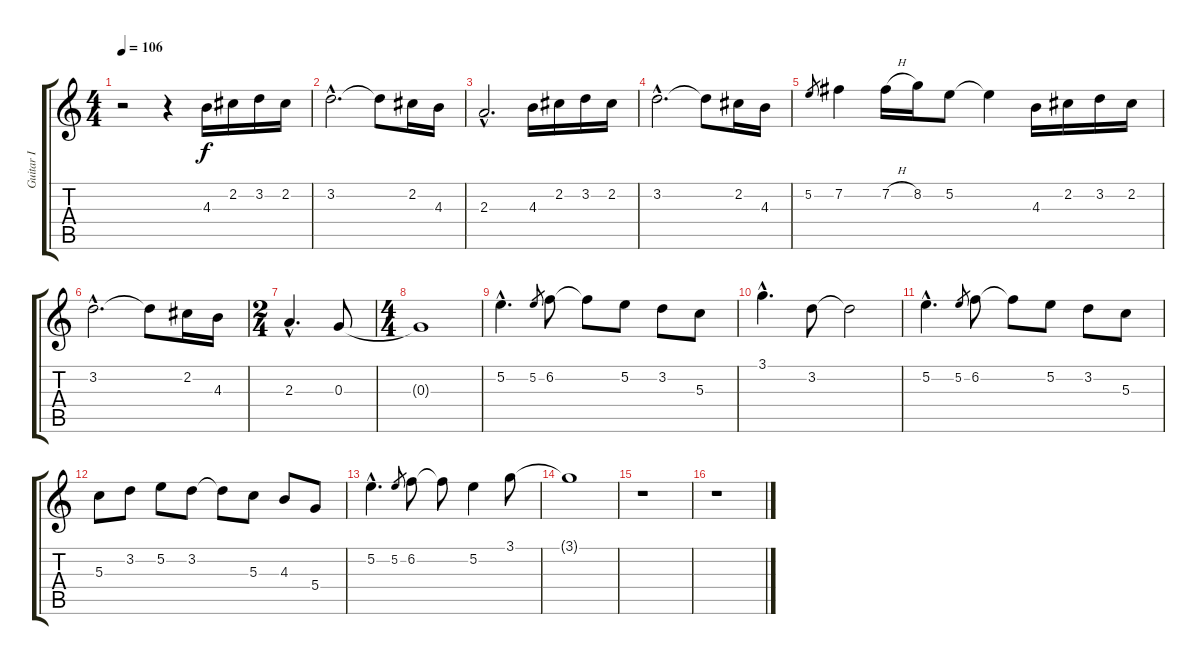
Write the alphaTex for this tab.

\track ("Guitar I" "Guitar I") {instrument distortionguitar}
\staff {score tabs}
\tuning (E4 B3 G3 D3 A2 E2) {hide}
\ts (4 4)
\tempo 106
\clef g2
\ks c
r.2{dy f instrument distortionguitar} r.4 4.3.16 2.2.16 3.2.16 2.2.16 |
3.2{hac}.2{d} 3.2{t}.8 2.2.16 4.3.16 |
2.3{hac}.2{d} 4.3.16 2.2.16 3.2.16 2.2.16 |
3.2{hac}.2{d} 3.2{t}.8 2.2.16 4.3.16 |
5.2.8{gr} 7.2.4 7.2{h}.16 8.2.16 5.2.8 5.2{t}.4 4.3.16 2.2.16 3.2.16 2.2.16 |
3.2{hac}.2{d} 3.2{t}.8 2.2.16 4.3.16 |
\ts (2 4)
2.3{hac}.4{d} 0.3.8 |
\ts (4 4)
0.3{t}.1 |
5.2{hac}.4{d} 5.2.8{gr} 6.2.8 6.2{t}.8 5.2.8 3.2.8 5.3.8 |
3.1{hac}.4{d} 3.2.8 3.2{t}.2 |
5.2{hac}.4{d} 5.2.8{gr} 6.2.8 6.2{t}.8 5.2.8 3.2.8 5.3.8 |
5.3.8 3.2.8 5.2.8 3.2.8 3.2{t}.8 5.3.8 4.3.8 5.4.8 |
5.2{hac}.4{d} 5.2.8{gr} 6.2.8 6.2{t}.8 5.2.4 3.1.8 |
3.1{t}.1 |
r.1 |
r.1
